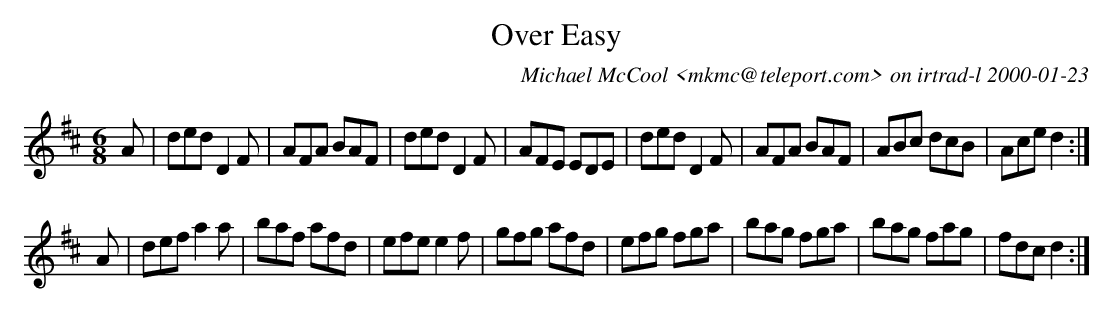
X:1
T: Over Easy
C: Michael McCool <mkmc@teleport.com> on irtrad-l 2000-01-23
M: 6/8
L: 1/8
K: D
A | ded D2F | AFA BAF | ded D2F | AFE EDE \
  | ded D2F | AFA BAF | ABc dcB | Ace d2 :|
A | def a2a | baf afd | efe e2f | gfg afd \
  | efg fga | bag fga | bag fag | fdc d2 :|
